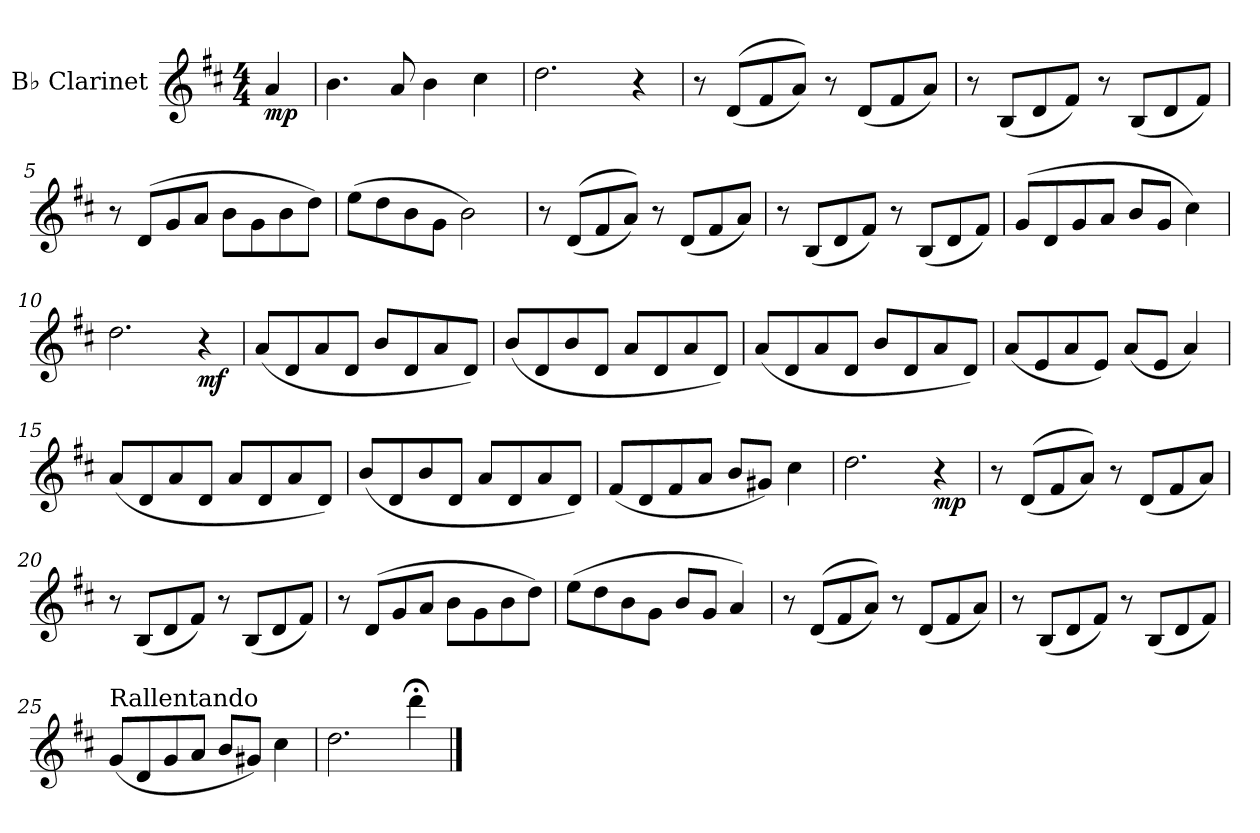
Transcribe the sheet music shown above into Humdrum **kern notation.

**kern	**dynam
*part1	*part1
*staff1	*staff1
*I"B♭ Clarinet	*
*I'B♭ Cl.	*
*clefG2	*
*ITrd1c2	*
*k[]	*
*M4/4	*
*MM84	*
=	=
!	!LO:DY:b
4g/	mp
=1	=1
4.a\	.
8g/	.
4a\	.
4b\	.
=2	=2
2.cc\	.
4r	.
=3	=3
8r	.
((8c/L	.
8e/	.
8g/J))	.
8r	.
(8c/L	.
8e/	.
8g/J)	.
=4	=4
8r	.
(8A/L	.
8c/	.
8e/J)	.
8r	.
(8A/L	.
8c/	.
8e/J)	.
=5	=5
8r	.
(8c/L	.
8f/	.
8g/J	.
8a\L	.
8f\	.
8a\	.
8cc\J)	.
=6	=6
(8dd\L	.
8cc\	.
8a\	.
8f\J	.
2a\)	.
!!LO:LB:g=z
=7	=7
8r	.
((8c/L	.
8e/	.
8g/J))	.
8r	.
(8c/L	.
8e/	.
8g/J)	.
=8	=8
8r	.
(8A/L	.
8c/	.
8e/J)	.
8r	.
(8A/L	.
8c/	.
8e/J)	.
=9	=9
(8f/L	.
8c/	.
8f/	.
8g/J	.
8a/L	.
8f/J	.
4b\)	.
=10	=10
2.cc\	.
!	!LO:DY:b
4r	mf
=11	=11
(8g/L	.
8c/	.
8g/	.
8c/J	.
8a/L	.
8c/	.
8g/	.
8c/J)	.
=12	=12
(8a/L	.
8c/	.
8a/	.
8c/J	.
8g/L	.
8c/	.
8g/	.
8c/J)	.
!!LO:LB:g=z
=13	=13
(8g/L	.
8c/	.
8g/	.
8c/J	.
8a/L	.
8c/	.
8g/	.
8c/J)	.
=14	=14
(8g/L	.
8d/	.
8g/	.
8d/J)	.
(8g/L	.
8d/J	.
4g/)	.
=15	=15
(8g/L	.
8c/	.
8g/	.
8c/J	.
8g/L	.
8c/	.
8g/	.
8c/J)	.
=16	=16
(8a/L	.
8c/	.
8a/	.
8c/J	.
8g/L	.
8c/	.
8g/	.
8c/J)	.
=17	=17
(8e/L	.
8c/	.
8e/	.
8g/J	.
8a/L	.
8f#X/J)	.
4b\	.
=18	=18
2.cc\	.
!	!LO:DY:b
4r	mp
!!LO:LB:g=z
=19	=19
8r	.
((8c/L	.
8e/	.
8g/J))	.
8r	.
(8c/L	.
8e/	.
8g/J)	.
=20	=20
8r	.
(8A/L	.
8c/	.
8e/J)	.
8r	.
(8A/L	.
8c/	.
8e/J)	.
=21	=21
8r	.
(8c/L	.
8f/	.
8g/J	.
8a\L	.
8f\	.
8a\	.
8cc\J)	.
=22	=22
(8dd\L	.
8cc\	.
8a\	.
8f\J	.
8a/L	.
8f/J	.
4g/)	.
=23	=23
8r	.
((8c/L	.
8e/	.
8g/J))	.
8r	.
(8c/L	.
8e/	.
8g/J)	.
!!LO:LB:g=z
=24	=24
8r	.
(8A/L	.
8c/	.
8e/J)	.
8r	.
(8A/L	.
8c/	.
8e/J)	.
=25	=25
!LO:TX:a:t=Rallentando	!
(8f/L	.
8c/	.
8f/	.
8g/J	.
8a/L	.
8f#X/J)	.
4b\	.
=26	=26
2.cc\	.
4ccc;<\	.
==	==
*-	*-
